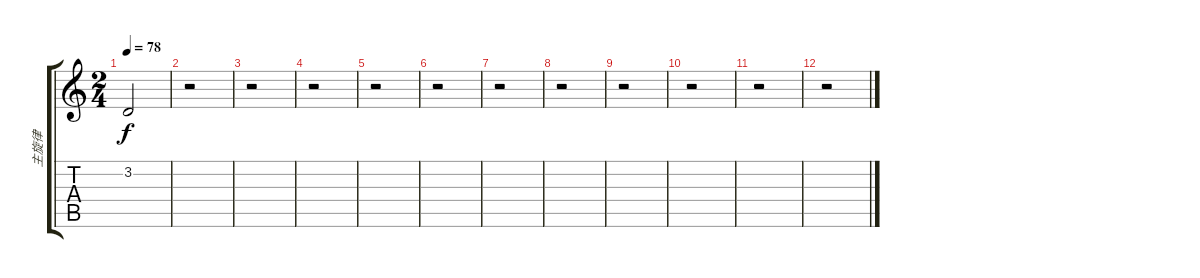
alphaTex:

\track ("主旋律" "主旋律") {instrument flute}
\staff {score tabs}
\tuning (E4 B3 G3 D3 A2 E2) {hide}
\ts (2 4)
\tempo 78
\clef g2
\ks c
3.2{t}.2{dy f} |
r.2 |
r.2 |
r.2 |
r.2 |
r.2 |
r.2 |
r.2 |
r.2 |
r.2 |
r.2 |
r.2
